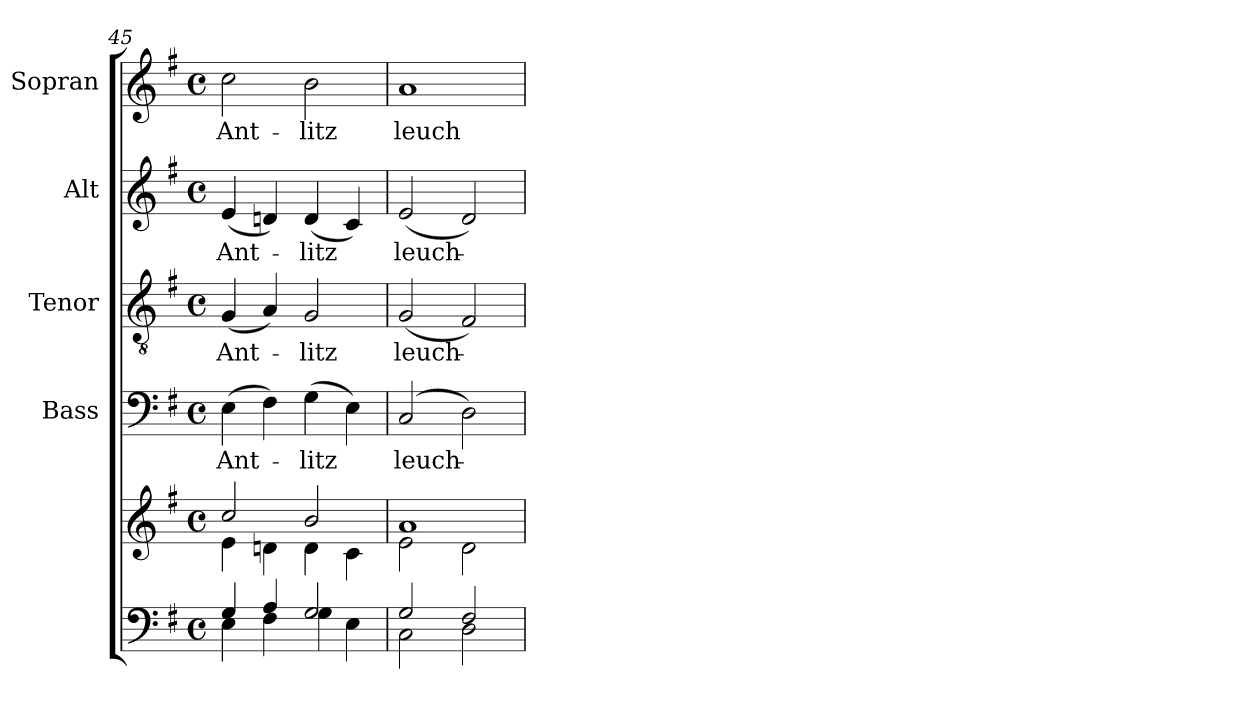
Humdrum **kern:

**kern	**kern	**kern	**text	**kern	**text	**kern	**text	**kern	**text
*part5	*part5	*part4	*part4	*part3	*part3	*part2	*part2	*part1	*part1
*staff6	*staff5	*staff4	*staff4	*staff3	*staff3	*staff2	*staff2	*staff1	*staff1
*	*	*I"Bass	*	*I"Tenor	*	*I"Alt	*	*I"Sopran	*
*	*	*I'B.	*	*I'T.	*	*I'A.	*	*I'S.	*
*clefF4	*clefG2	*clefF4	*	*clefGv2	*	*clefG2	*	*clefG2	*
*k[f#]	*k[f#]	*k[f#]	*	*k[f#]	*	*k[f#]	*	*k[f#]	*
*G:	*G:	*G:	*	*G:	*	*G:	*	*G:	*
*M4/4	*M4/4	*M4/4	*	*M4/4	*	*M4/4	*	*M4/4	*
*met(c)	*met(c)	*met(c)	*	*met(c)	*	*met(c)	*	*met(c)	*
=45	=45	=45	=45	=45	=45	=45	=45	=45	=45
*^	*^	*	*	*	*	*	*	*	*
!	!	!	!	!	!LO:LY:b	!	!LO:LY:b	!	!LO:LY:b	!	!LO:LY:b
4G/	4E\	2cc/	4e\	(>4E\	Ant-	(<4G/	Ant-	(<4e/	Ant-	2cc\	Ant-
4A/	4F#\	.	4dn\	4F#\)	.	4A/)	.	4dn/)	.	.	.
!	!	!	!	!	!LO:LY:b	!	!LO:LY:b	!	!LO:LY:b	!	!LO:LY:b
2G/	4G\	2b/	4d\	(>4G\	-litz	2G/	-litz	(<4d/	-litz	2b\	-litz
.	4E\	.	4c\	4E\)	.	.	.	4c/)	.	.	.
=46	=46	=46	=46	=46	=46	=46	=46	=46	=46	=46	=46
!	!	!	!	!	!LO:LY:b	!	!LO:LY:b	!	!LO:LY:b	!	!LO:LY:b
2G/	2C\	1a	2e\	(2C/	leuch-	(<2G/	leuch-	(<2e/	leuch-	1a	leuch-
2F#/	2D\	.	2d\	2D\)	.	2F#/)	.	2d/)	.	.	.
*v	*v	*	*	*	*	*	*	*	*	*	*
*	*v	*v	*	*	*	*	*	*	*	*
=	=	=	=	=	=	=	=	=	=
*-	*-	*-	*-	*-	*-	*-	*-	*-	*-
